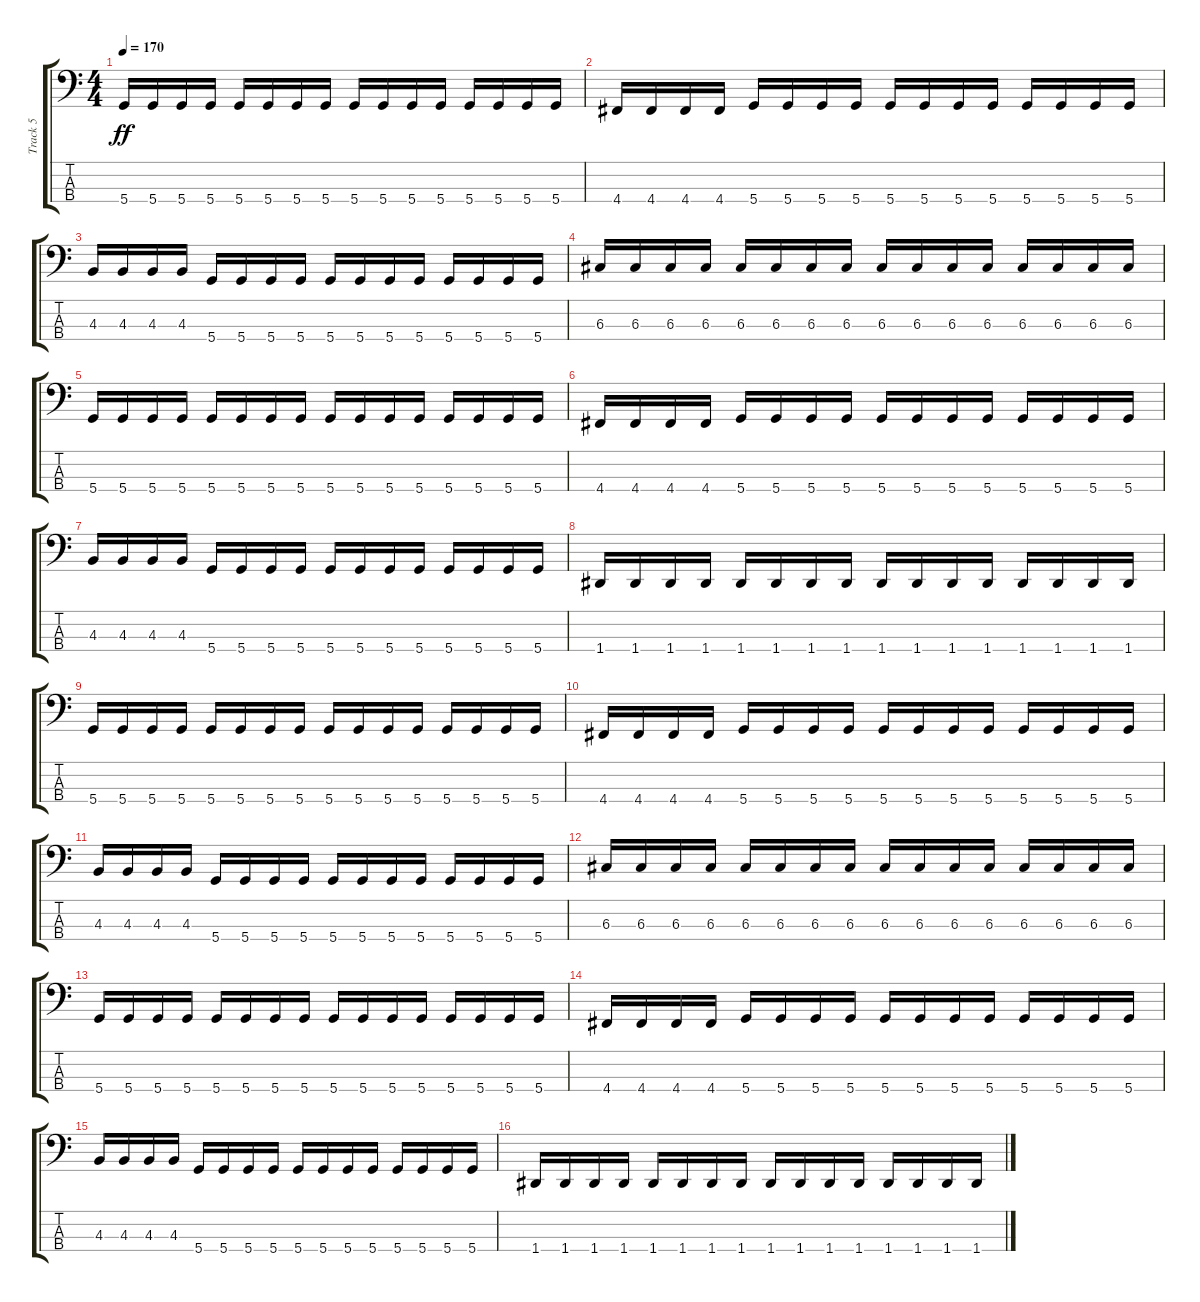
\track ("Track 5" "Track 5") {instrument electricbasspick}
\staff {score tabs}
\tuning (F2 C2 G1 D1) {hide}
\ts (4 4)
\tempo 170
\clef f4
\ks c
5.4.16{dy ff} 5.4.16 5.4.16 5.4.16 5.4.16 5.4.16 5.4.16 5.4.16 5.4.16 5.4.16 5.4.16 5.4.16 5.4.16 5.4.16 5.4.16 5.4.16 |
4.4.16 4.4.16 4.4.16 4.4.16 5.4.16 5.4.16 5.4.16 5.4.16 5.4.16 5.4.16 5.4.16 5.4.16 5.4.16 5.4.16 5.4.16 5.4.16 |
4.3.16 4.3.16 4.3.16 4.3.16 5.4.16 5.4.16 5.4.16 5.4.16 5.4.16 5.4.16 5.4.16 5.4.16 5.4.16 5.4.16 5.4.16 5.4.16 |
6.3.16 6.3.16 6.3.16 6.3.16 6.3.16 6.3.16 6.3.16 6.3.16 6.3.16 6.3.16 6.3.16 6.3.16 6.3.16 6.3.16 6.3.16 6.3.16 |
5.4.16 5.4.16 5.4.16 5.4.16 5.4.16 5.4.16 5.4.16 5.4.16 5.4.16 5.4.16 5.4.16 5.4.16 5.4.16 5.4.16 5.4.16 5.4.16 |
4.4.16 4.4.16 4.4.16 4.4.16 5.4.16 5.4.16 5.4.16 5.4.16 5.4.16 5.4.16 5.4.16 5.4.16 5.4.16 5.4.16 5.4.16 5.4.16 |
4.3.16 4.3.16 4.3.16 4.3.16 5.4.16 5.4.16 5.4.16 5.4.16 5.4.16 5.4.16 5.4.16 5.4.16 5.4.16 5.4.16 5.4.16 5.4.16 |
1.4.16 1.4.16 1.4.16 1.4.16 1.4.16 1.4.16 1.4.16 1.4.16 1.4.16 1.4.16 1.4.16 1.4.16 1.4.16 1.4.16 1.4.16 1.4.16 |
5.4.16 5.4.16 5.4.16 5.4.16 5.4.16 5.4.16 5.4.16 5.4.16 5.4.16 5.4.16 5.4.16 5.4.16 5.4.16 5.4.16 5.4.16 5.4.16 |
4.4.16 4.4.16 4.4.16 4.4.16 5.4.16 5.4.16 5.4.16 5.4.16 5.4.16 5.4.16 5.4.16 5.4.16 5.4.16 5.4.16 5.4.16 5.4.16 |
4.3.16 4.3.16 4.3.16 4.3.16 5.4.16 5.4.16 5.4.16 5.4.16 5.4.16 5.4.16 5.4.16 5.4.16 5.4.16 5.4.16 5.4.16 5.4.16 |
6.3.16 6.3.16 6.3.16 6.3.16 6.3.16 6.3.16 6.3.16 6.3.16 6.3.16 6.3.16 6.3.16 6.3.16 6.3.16 6.3.16 6.3.16 6.3.16 |
5.4.16 5.4.16 5.4.16 5.4.16 5.4.16 5.4.16 5.4.16 5.4.16 5.4.16 5.4.16 5.4.16 5.4.16 5.4.16 5.4.16 5.4.16 5.4.16 |
4.4.16 4.4.16 4.4.16 4.4.16 5.4.16 5.4.16 5.4.16 5.4.16 5.4.16 5.4.16 5.4.16 5.4.16 5.4.16 5.4.16 5.4.16 5.4.16 |
4.3.16 4.3.16 4.3.16 4.3.16 5.4.16 5.4.16 5.4.16 5.4.16 5.4.16 5.4.16 5.4.16 5.4.16 5.4.16 5.4.16 5.4.16 5.4.16 |
1.4.16 1.4.16 1.4.16 1.4.16 1.4.16 1.4.16 1.4.16 1.4.16 1.4.16 1.4.16 1.4.16 1.4.16 1.4.16 1.4.16 1.4.16 1.4.16
